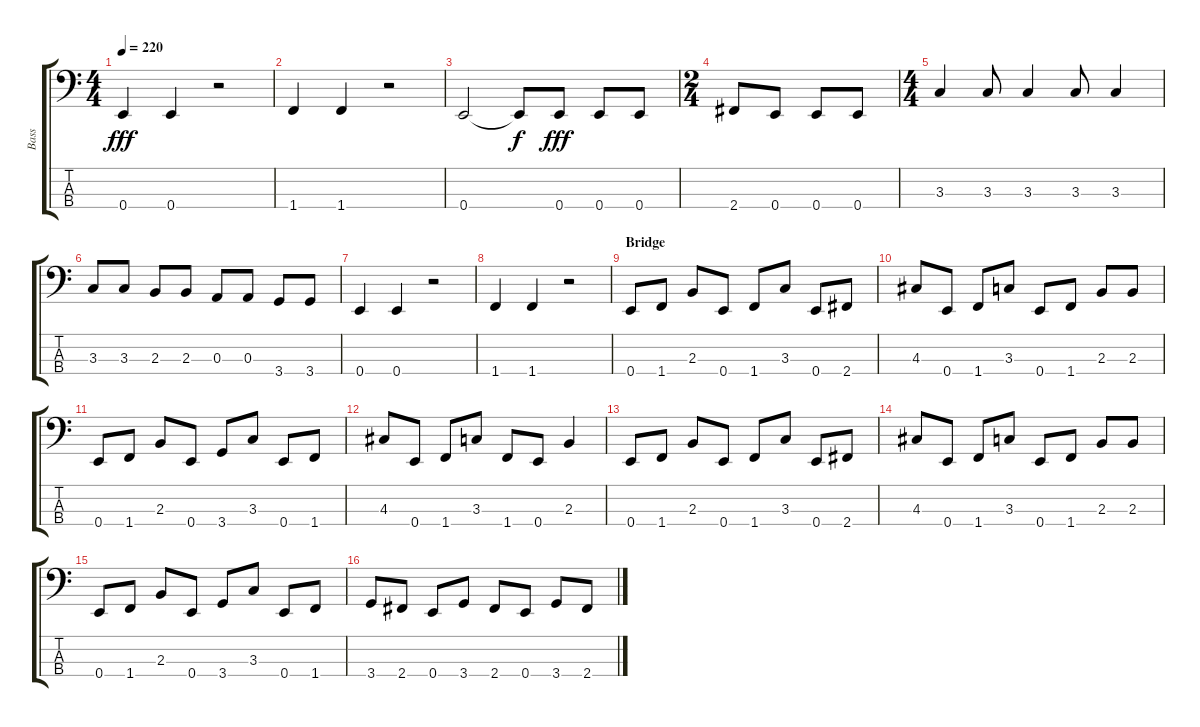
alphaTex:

\track ("Bass" "Bass") {instrument electricbassfinger}
\staff {score tabs}
\tuning (G2 D2 A1 E1) {hide}
\ts (4 4)
\tempo 220
\clef f4
\ks c
0.4.4{dy fff} 0.4.4 r.2 |
1.4.4 1.4.4 r.2 |
0.4.2 0.4{t}.8{dy f} 0.4.8{dy fff} 0.4.8 0.4.8 |
\ts (2 4)
2.4.8 0.4.8 0.4.8 0.4.8 |
\ts (4 4)
3.3.4 3.3.8 3.3.4 3.3.8 3.3.4 |
3.3.8 3.3.8 2.3.8 2.3.8 0.3.8 0.3.8 3.4.8 3.4.8 |
0.4.4 0.4.4 r.2 |
1.4.4 1.4.4 r.2 |
\section ("" "Bridge")
0.4.8 1.4.8 2.3.8 0.4.8 1.4.8 3.3.8 0.4.8 2.4.8 |
4.3.8 0.4.8 1.4.8 3.3.8 0.4.8 1.4.8 2.3.8 2.3.8 |
0.4.8 1.4.8 2.3.8 0.4.8 3.4.8 3.3.8 0.4.8 1.4.8 |
4.3.8 0.4.8 1.4.8 3.3.8 1.4.8 0.4.8 2.3.4 |
0.4.8 1.4.8 2.3.8 0.4.8 1.4.8 3.3.8 0.4.8 2.4.8 |
4.3.8 0.4.8 1.4.8 3.3.8 0.4.8 1.4.8 2.3.8 2.3.8 |
0.4.8 1.4.8 2.3.8 0.4.8 3.4.8 3.3.8 0.4.8 1.4.8 |
3.4.8 2.4.8 0.4.8 3.4.8 2.4.8 0.4.8 3.4.8 2.4.8
